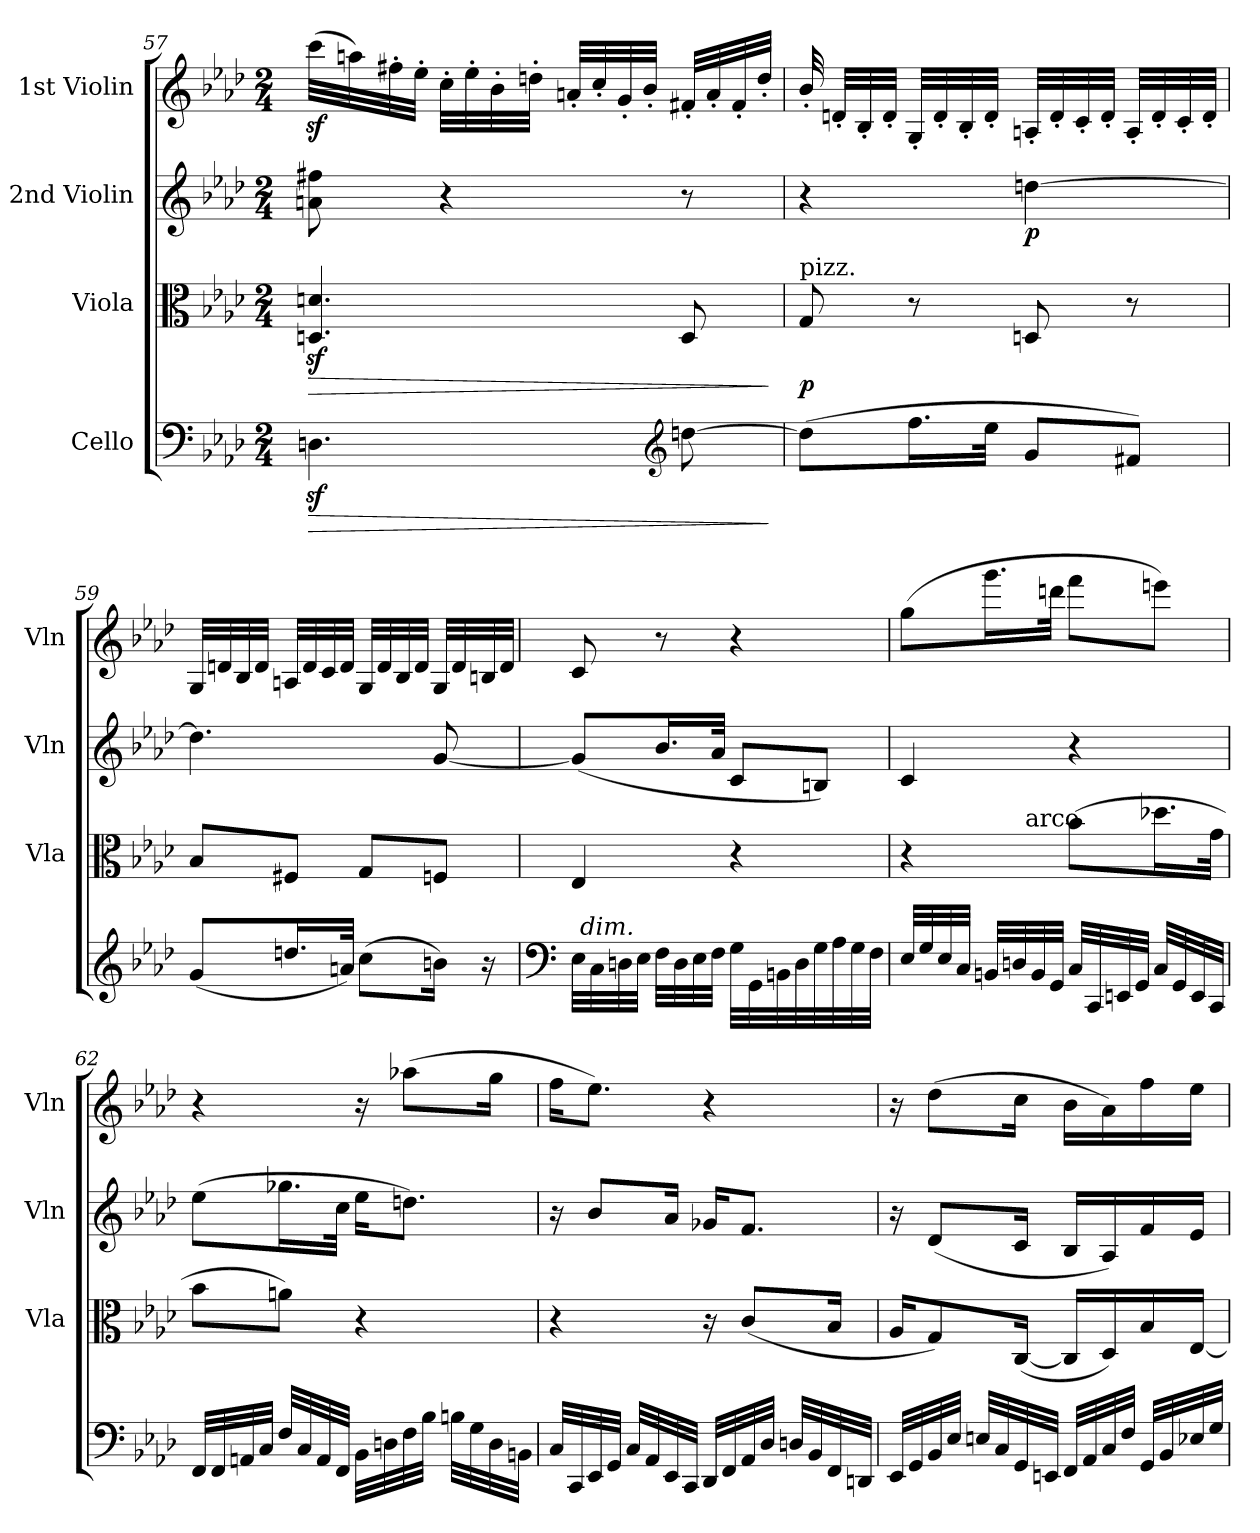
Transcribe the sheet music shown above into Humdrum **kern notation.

**kern	**dynam	**kern	**dynam	**kern	**dynam	**kern
*part4	*part4	*part3	*part3	*part2	*part2	*part1
*staff4	*staff4	*staff3	*staff3	*staff2	*staff2	*staff1
*I"Cello	*	*I"Viola	*	*I"2nd Violin	*	*I"1st Violin
*	*	*I'Vla	*	*I'Vln	*	*I'Vln
*clefF4	*	*clefC3	*	*clefG2	*	*clefG2
*k[b-e-a-d-]	*	*k[b-e-a-d-]	*	*k[b-e-a-d-]	*	*k[b-e-a-d-]
*f:	*	*f:	*	*f:	*	*f:
*M2/4	*	*M2/4	*	*M2/4	*	*M2/4
=57	=57	=57	=57	=57	=57	=57
!	!LO:HP:b	!	!LO:HP:b	!	!	!
4.Dnz<\	>	4.Dn/z> 4.dn/z>	>	8an\ 8ff#X\	.	(>32cccz<\LLL
.	.	.	.	.	.	32aan\)
.	.	.	.	.	.	32ff#X'>\
.	.	.	.	.	.	32ee-'>\JJJ
.	.	.	.	4r	.	32cc'>\LLL
.	.	.	.	.	.	32ee-'>\
.	.	.	.	.	.	32b-'>\
.	.	.	.	.	.	32ddn'>\JJJ
.	.	.	.	.	.	32an'</LLL
.	.	.	.	.	.	32cc'</
.	.	.	.	.	.	32g'</
.	.	.	.	.	.	32b-'</JJJ
*clefG2	*	*	*	*	*	*
[8ddn\	.	8D/	.	8r	.	32f#X'</LLL
.	.	.	.	.	.	32a'</
.	.	.	.	.	.	32f#'</
.	.	.	.	.	.	32dd'</JJJ
.	]	.	]	.	.	.
=58	=58	=58	=58	=58	=58	=58
!	!	!LO:TX:a:t=pizz.	!	!	!	!
!	!	!	!LO:DY:b	!	!	!
(>8dd\L]	.	8G/	p	4r	.	32b-'>/
.	.	.	.	.	.	32dn'</LLL
.	.	.	.	.	.	32B-'</
.	.	.	.	.	.	32d'</JJJ
16.ff\L	.	8r	.	.	.	32G'</LLL
.	.	.	.	.	.	32d'</
.	.	.	.	.	.	32B-'</
32ee-\JJk	.	.	.	.	.	32d'</JJJ
!	!	!	!	!	!LO:DY:b	!
8g/L	.	8Dn/	.	[4ddn\	p	32An'</LLL
.	.	.	.	.	.	32d'</
.	.	.	.	.	.	32c'</
.	.	.	.	.	.	32d'</JJJ
8f#X/J)	.	8r	.	.	.	32A'</LLL
.	.	.	.	.	.	32d'</
.	.	.	.	.	.	32c'</
.	.	.	.	.	.	32d'</JJJ
!!LO:LB:g=z
=59	=59	=59	=59	=59	=59	=59
(<8g/L	.	8B-/L	.	4.dd\]	.	32G/LLL
.	.	.	.	.	.	32dn/
.	.	.	.	.	.	32B-/
.	.	.	.	.	.	32d/JJJ
16.ddn/L	.	8F#X/J	.	.	.	32An/LLL
.	.	.	.	.	.	32d/
.	.	.	.	.	.	32c/
32an/JJk)	.	.	.	.	.	32d/JJJ
(>8cc\L	.	8G/L	.	.	.	32G/LLL
.	.	.	.	.	.	32d/
.	.	.	.	.	.	32B-/
.	.	.	.	.	.	32d/JJJ
16bn\Jk)	.	8Fn/J	.	[8g/	.	32G/LLL
.	.	.	.	.	.	32d/
16r	.	.	.	.	.	32Bn/
.	.	.	.	.	.	32d/JJJ
=60	=60	=60	=60	=60	=60	=60
*clefF4	*	*	*	*	*	*
!LO:TX:b:t=pizz.	!	!	!	!	!	!
*^	*	*	*	*	*	*
32E-\LLL	64ryy	.	4E-/	.	(<8g/L]	.	8c/
!	!LO:TX:a:i:t=dim.	!	!	!	!	!	!
.	4ryy	.	.	.	.	.	.
32C\	.	.	.	.	.	.	.
32Dn\	.	.	.	.	.	.	.
32E-\JJJ	.	.	.	.	.	.	.
32F\LLL	.	.	.	.	16.b-/L	.	8r
32D\	.	.	.	.	.	.	.
32E-\	.	.	.	.	.	.	.
32F\JJJ	.	.	.	.	32a-/JJk	.	.
32G\LLL	.	.	4r	.	8c/L	.	4r
.	8...ryy	.	.	.	.	.	.
32GG\	.	.	.	.	.	.	.
32BBn\	.	.	.	.	.	.	.
32D\	.	.	.	.	.	.	.
32G\	.	.	.	.	8Bn/J)	.	.
32A-\	.	.	.	.	.	.	.
32G\	.	.	.	.	.	.	.
32F\JJJ	.	.	.	.	.	.	.
*v	*v	*	*	*	*	*	*
=61	=61	=61	=61	=61	=61	=61
*	*	*^	*	*	*	*
32E-/LLL	.	4r	6ryy	.	4c/	.	(>8gg\L
32G/	.	.	.	.	.	.	.
32E-/	.	.	.	.	.	.	.
32C/JJJ	.	.	.	.	.	.	.
32BBn/LLL	.	.	.	.	.	.	16.ggg\L
32Dn/	.	.	.	.	.	.	.
.	.	.	96ryy	.	.	.	.
!	!	!	!LO:TX:a:t=arco	!	!	!	!
.	.	.	6ryy	.	.	.	.
32BB/	.	.	.	.	.	.	.
32GG/JJJ	.	.	.	.	.	.	32dddn\JJk
32C/LLL	.	(>8b-\L	.	.	4r	.	8fff\L
32CC/	.	.	.	.	.	.	.
32EEn/	.	.	.	.	.	.	.
32GG/JJJ	.	.	12...ryy	.	.	.	.
32C/LLL	.	16.dd-X\L	.	.	.	.	8eeen\J)
32GG/	.	.	.	.	.	.	.
32EE/	.	.	.	.	.	.	.
32CC/JJJ	.	32g\JJk	.	.	.	.	.
*	*	*v	*v	*	*	*	*
=62	=62	=62	=62	=62	=62	=62
32FF/LLL	.	8b-\L	.	(>8ee-\L	.	4r
32FF/	.	.	.	.	.	.
32AAn/	.	.	.	.	.	.
32C/JJJ	.	.	.	.	.	.
32F/LLL	.	8an\J)	.	16.gg-X\L	.	.
32C/	.	.	.	.	.	.
32AA/	.	.	.	.	.	.
32FF/JJJ	.	.	.	32cc\JJk	.	.
32BB-\LLL	.	4r	.	16ee-\KL	.	16r
32Dn\	.	.	.	.	.	.
32F\	.	.	.	8.ddn\J)	.	(>8aa-X\L
32B-\JJJ	.	.	.	.	.	.
32Bn\LLL	.	.	.	.	.	.
32G\	.	.	.	.	.	.
32D\	.	.	.	.	.	16gg\Jk
32BBn\JJJ	.	.	.	.	.	.
!!LO:PB:g=z
=63	=63	=63	=63	=63	=63	=63
32C/LLL	.	4r	.	16r	.	16ff\KL
32CC/	.	.	.	.	.	.
32EE-/	.	.	.	8b-/L	.	8.ee-\J)
32GG/JJJ	.	.	.	.	.	.
32C/LLL	.	.	.	.	.	.
32AA-/	.	.	.	.	.	.
32EE-/	.	.	.	16a-/Jk	.	.
32CC/JJJ	.	.	.	.	.	.
32DD-/LLL	.	16r	.	16g-X/KL	.	4r
32FF/	.	.	.	.	.	.
32AA-/	.	(<8c/L	.	8.f/J	.	.
32D-/JJJ	.	.	.	.	.	.
32Dn/LLL	.	.	.	.	.	.
32BB-/	.	.	.	.	.	.
32FF/	.	16B-/Jk	.	.	.	.
32DDn/JJJ	.	.	.	.	.	.
=64	=64	=64	=64	=64	=64	=64
32EE-/LLL	.	16A-/KL	.	16r	.	16r
32GG/	.	.	.	.	.	.
32BB-/	.	8G/)	.	(<8d-/L	.	(>8dd-\L
32E-/JJJ	.	.	.	.	.	.
32En/LLL	.	.	.	.	.	.
32C/	.	.	.	.	.	.
32GG/	.	(<[16C/Jk	.	16c/Jk	.	16cc\Jk
32EEn/JJJ	.	.	.	.	.	.
32FF/LLL	.	16C/LL]	.	16B-/LL	.	16b-\LL
32AA-/	.	.	.	.	.	.
32C/	.	16D-/)	.	16A-/)	.	16a-\)
32F/JJJ	.	.	.	.	.	.
32GG/LLL	.	16B-/	.	16f/	.	16ff\
32BB-/	.	.	.	.	.	.
32E-X/	.	[16E-/JJ	.	16e-/JJ	.	16ee-\JJ
32G/JJJ	.	.	.	.	.	.
=	=	=	=	=	=	=
*-	*-	*-	*-	*-	*-	*-
